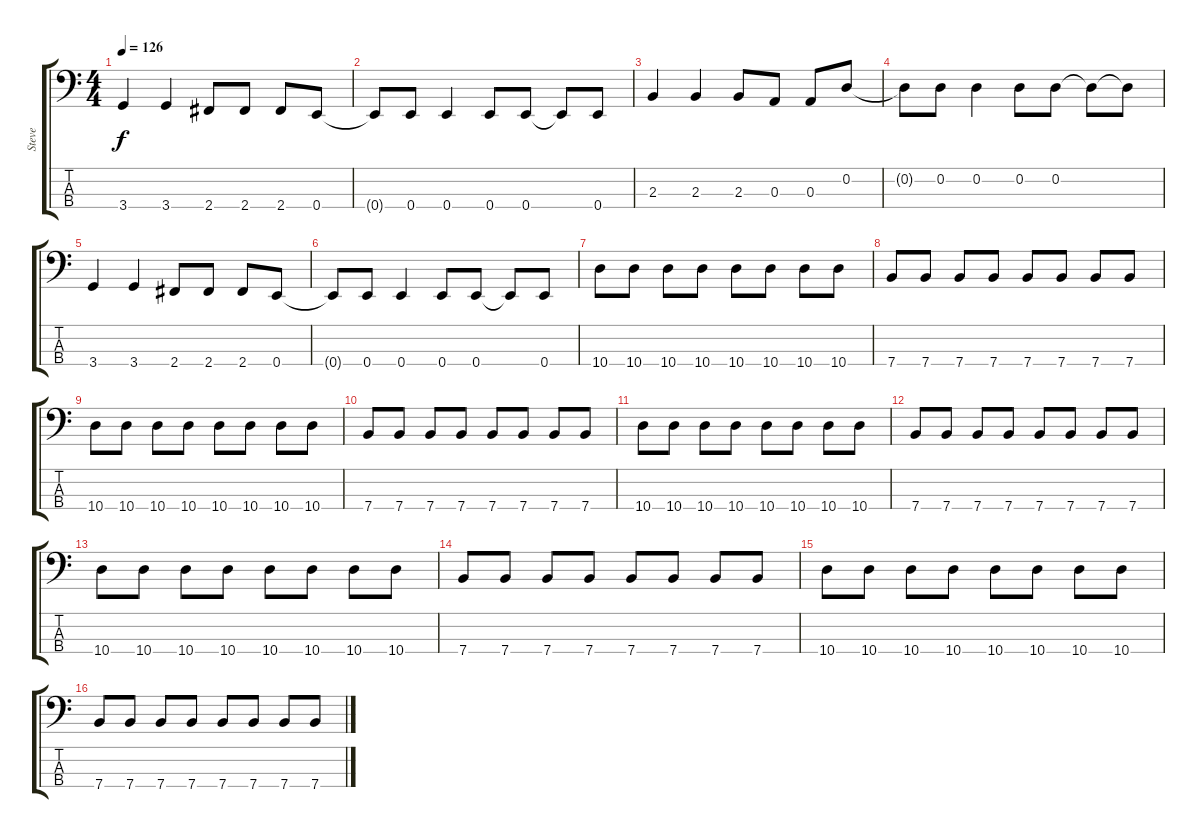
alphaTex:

\track ("Steve" "Steve") {instrument electricbasspick}
\staff {score tabs}
\tuning (G2 D2 A1 E1) {hide}
\ts (4 4)
\tempo 126
\clef f4
\ks c
3.4.4{dy f} 3.4.4 2.4.8 2.4.8 2.4.8 0.4.8 |
0.4{t}.8 0.4.8 0.4.4 0.4.8 0.4.8 0.4{t}.8 0.4.8 |
2.3.4 2.3.4 2.3.8 0.3.8 0.3.8 0.2.8 |
0.2{t}.8 0.2.8 0.2.4 0.2.8 0.2.8 0.2{t}.8 0.2{t}.8 |
3.4.4 3.4.4 2.4.8 2.4.8 2.4.8 0.4.8 |
0.4{t}.8 0.4.8 0.4.4 0.4.8 0.4.8 0.4{t}.8 0.4.8 |
10.4.8 10.4.8 10.4.8 10.4.8 10.4.8 10.4.8 10.4.8 10.4.8 |
7.4.8 7.4.8 7.4.8 7.4.8 7.4.8 7.4.8 7.4.8 7.4.8 |
10.4.8 10.4.8 10.4.8 10.4.8 10.4.8 10.4.8 10.4.8 10.4.8 |
7.4.8 7.4.8 7.4.8 7.4.8 7.4.8 7.4.8 7.4.8 7.4.8 |
10.4.8 10.4.8 10.4.8 10.4.8 10.4.8 10.4.8 10.4.8 10.4.8 |
7.4.8 7.4.8 7.4.8 7.4.8 7.4.8 7.4.8 7.4.8 7.4.8 |
10.4.8 10.4.8 10.4.8 10.4.8 10.4.8 10.4.8 10.4.8 10.4.8 |
7.4.8 7.4.8 7.4.8 7.4.8 7.4.8 7.4.8 7.4.8 7.4.8 |
10.4.8 10.4.8 10.4.8 10.4.8 10.4.8 10.4.8 10.4.8 10.4.8 |
7.4.8 7.4.8 7.4.8 7.4.8 7.4.8 7.4.8 7.4.8 7.4.8
